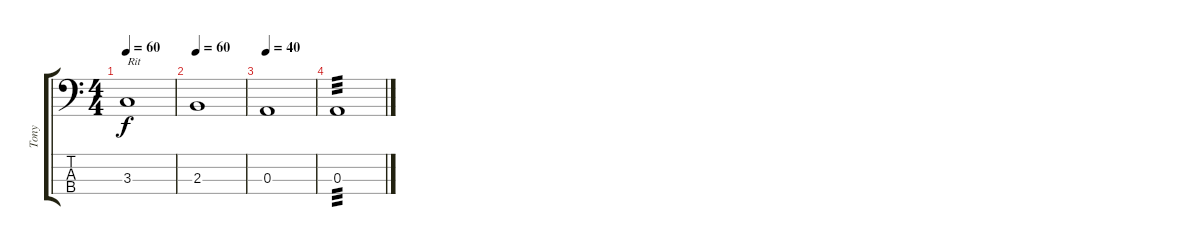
\track ("Tony" "Tony") {instrument electricbassfinger}
\staff {score tabs}
\tuning (G2 D2 A1 E1) {hide}
\ts (4 4)
\tempo 90
\tempo 60
\clef f4
\ks c
3.3.1{txt "Rit" dy f} |
\tempo 60
2.3.1 |
\tempo 40
0.3.1 |
0.3.1{tp 3}
